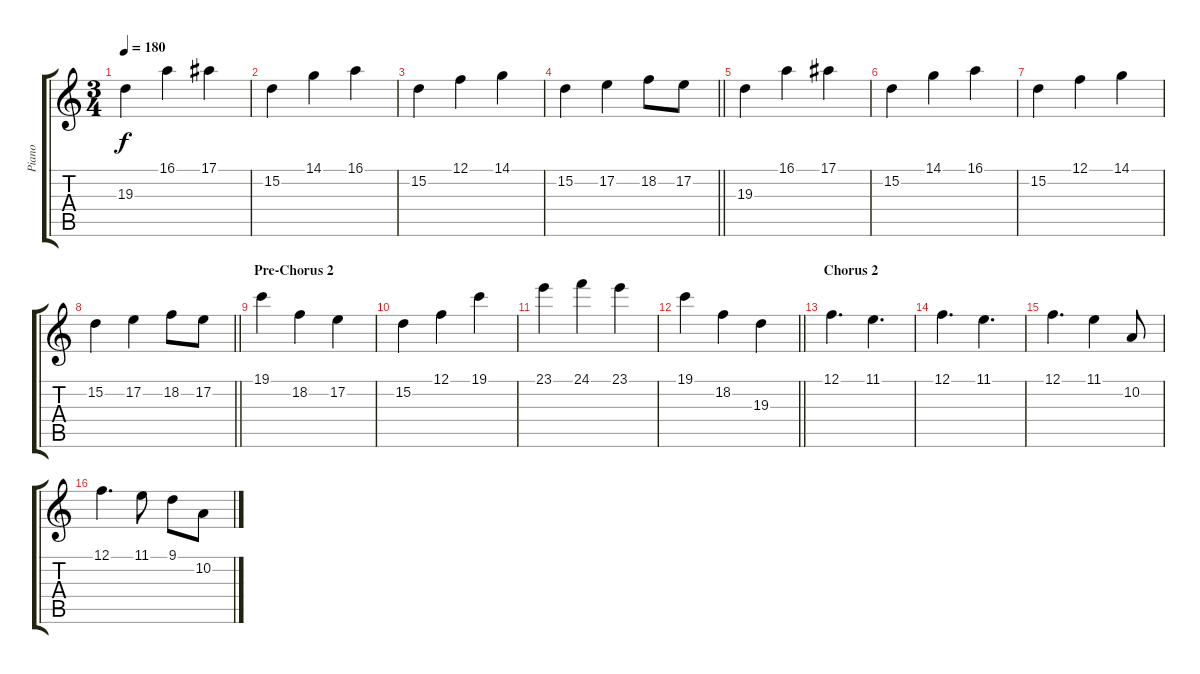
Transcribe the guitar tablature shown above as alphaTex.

\track ("Piano" "Piano") {instrument brightacousticpiano}
\staff {score tabs}
\tuning (F4 B3 G3 D3 A2 E2) {hide}
\ts (3 4)
\tempo 180
\clef g2
\ks c
19.3.4{dy f} 16.1.4 17.1.4 |
15.2.4 14.1.4 16.1.4 |
15.2.4 12.1.4 14.1.4 |
\barLineRight lightlight
15.2.4 17.2.4 18.2.8 17.2.8 |
19.3.4 16.1.4 17.1.4 |
15.2.4 14.1.4 16.1.4 |
15.2.4 12.1.4 14.1.4 |
\barLineRight lightlight
15.2.4 17.2.4 18.2.8 17.2.8 |
\section ("" "Pre-Chorus 2")
19.1.4 18.2.4 17.2.4 |
15.2.4 12.1.4 19.1.4 |
23.1.4 24.1.4 23.1.4 |
\barLineRight lightlight
19.1.4 18.2.4 19.3.4 |
\section ("" "Chorus 2")
12.1.4{d} 11.1.4{d} |
12.1.4{d} 11.1.4{d} |
12.1.4{d} 11.1.4 10.2.8 |
12.1.4{d} 11.1.8 9.1.8 10.2.8
